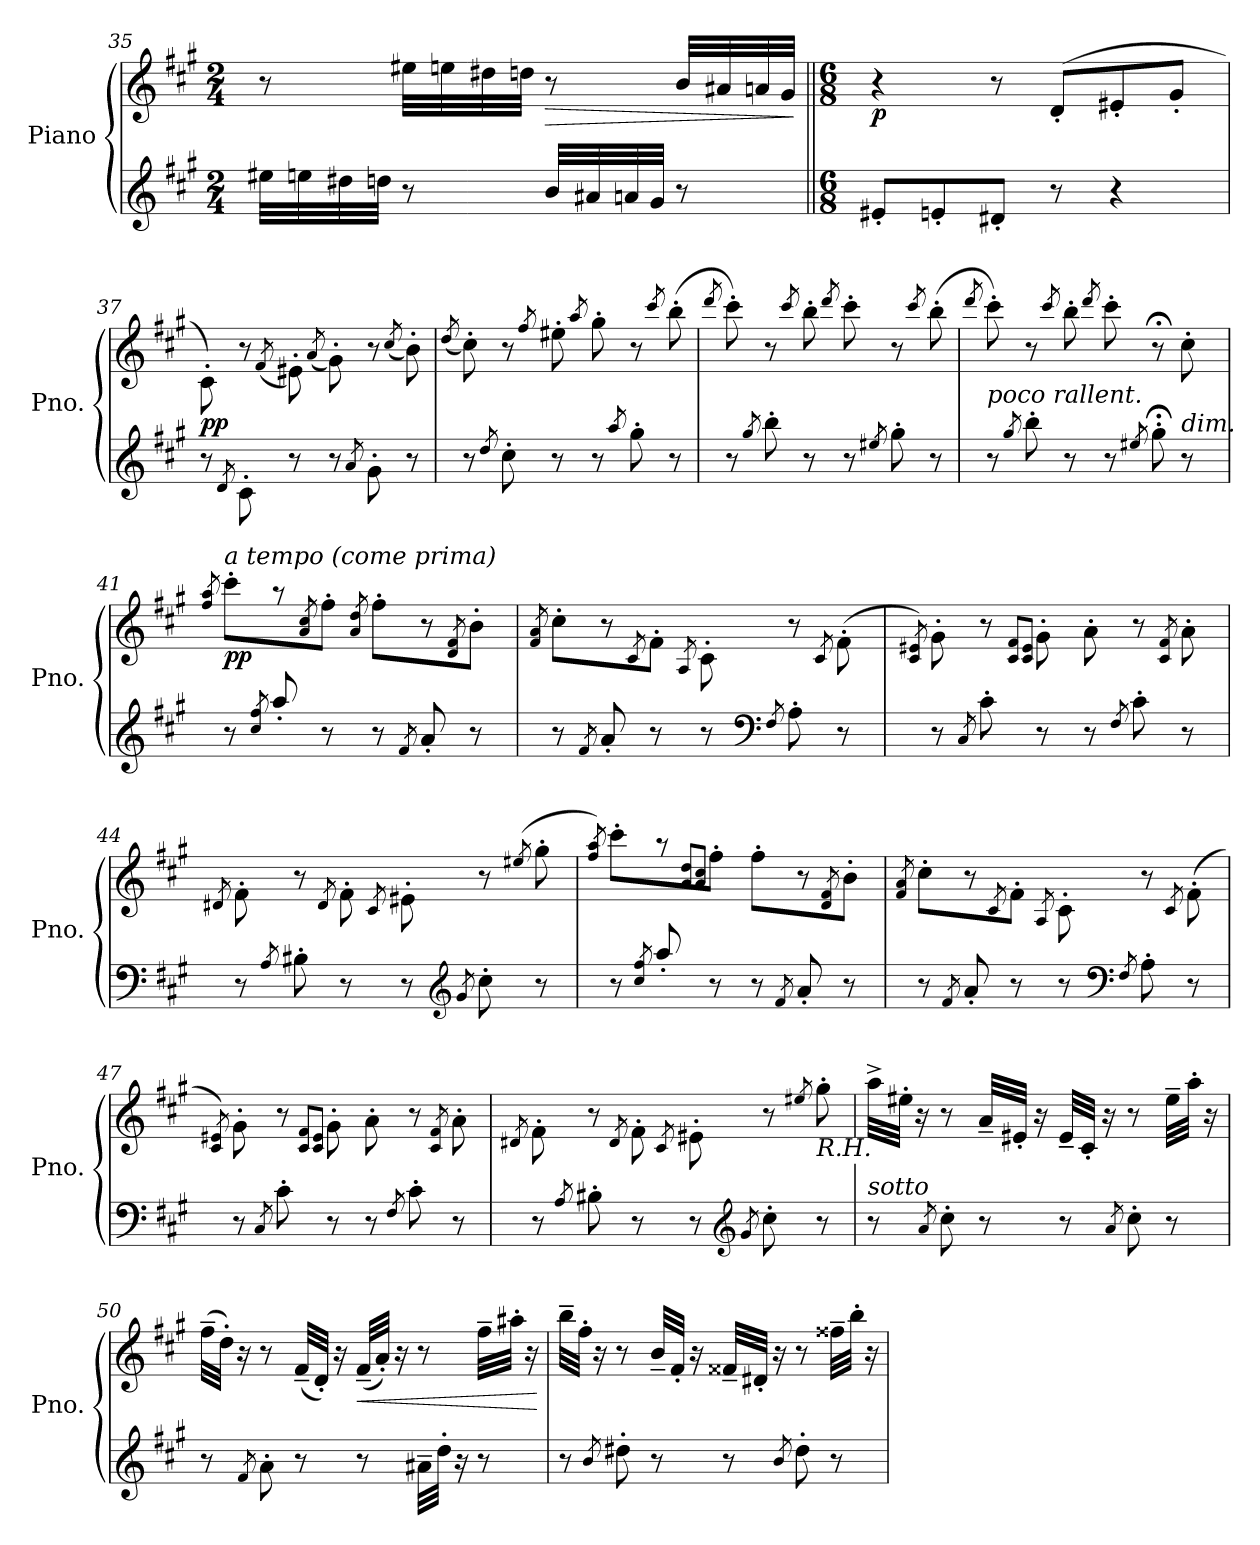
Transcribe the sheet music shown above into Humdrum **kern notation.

**kern	**kern	**dynam
*part1	*part1	*part1
*staff2	*staff1	*staff1/2
*I"Piano	*	*
*I'Pno.	*	*
!!LO:PB:g=z
*clefG2	*clefG2	*
*k[f#c#g#]	*k[f#c#g#]	*
*M2/4	*M2/4	*
=35	=35	=35
32ee#X\LLL	8r	.
32een\	.	.
32dd#X\	.	.
32ddn\JJJ	.	.
8r	32ee#X\LLL	.
.	32een\	.
.	32dd#X\	.
.	32ddn\JJJ	.
!	!	!LO:HP:b
32b/LLL	8r	>
32a#X/	.	.
32an/	.	.
32g#/JJJ	.	.
8r	32b/LLL	.
.	32a#X/	.
.	32an/	.
.	32g#/JJJ	.
.	.	]
=36||	=36||	=36||
*M6/8	*M6/8	*
!	!	!LO:DY:b
8e#X'/L	4r	p
8en'/	.	.
8d#X'/J	8r	.
8r	(>8d'/L	.
4r	8e#X'/	.
.	8g#'/J	.
=37	=37	=37
!	!	!LO:DY:a=2
8r	8c#'\)	pp
8qd/	.	.
8c#'\	8r	.
.	(>8qf#/	.
8r	8e#X'\)	.
.	(>8qa/	.
8r	8g#'\)	.
8qa/	.	.
8g#'\	8r	.
.	(>8qcc#/	.
8r	8b'\)	.
!!LO:LB:g=z
=38	=38	=38
.	(>8qdd/	.
8r	8cc#'\)	.
8qdd/	.	.
8cc#'\	8r	.
.	8qff#/	.
8r	8ee#X'\	.
.	8qaa/	.
8r	8gg#'\	.
8qaa/	.	.
8gg#'\	8r	.
.	8qccc#/	.
8r	(8bb'\	.
=39	=39	=39
.	8qddd/	.
8r	8ccc#'\)	.
8qgg#/	.	.
8bb'\	8r	.
.	8qccc#/	.
8r	8bb'\	.
.	8qddd/	.
8r	8ccc#'\	.
8qee#X/	.	.
8gg#'\	8r	.
.	8qccc#/	.
8r	(8bb'\	.
=40	=40	=40
.	8qddd/	.
!LO:TX:a:i:t=poco rallent.	!	!
8r	8ccc#'\)	.
8qgg#/	.	.
8bb'\	8r	.
.	8qccc#/	.
8r	8bb'\	.
.	8qddd/	.
8r	8ccc#'\	.
8qee#X/	.	.
8gg#;'\	8r;<	.
!LO:TX:a:i:t=dim.	!	!
8r	8cc#'\	.
=41	=41	=41
.	8qff#/ 8qaa/	.
!	!LO:TX:a:i:t=a tempo (come prima)	!
!	!	!LO:DY:b
8r	8ccc#'\L	pp
8qcc#/ 8qff#/	.	.
8aa'/	8r	.
.	8qa/ 8qcc#/	.
8r	8ff#'\J	.
.	8qa/ 8qdd/	.
8r	8ff#'\L	.
8qf#/	.	.
8a'/	8r	.
.	8qd/ 8qf#/	.
8r	8b'\J	.
!!LO:LB:g=z
=42	=42	=42
.	8qf#/ 8qa/	.
8r	8cc#'\L	.
8qf#/	.	.
8a'/	8r	.
.	8qc#/	.
8r	8f#'\J	.
.	8qA/	.
8r	8c#'\	.
*clefF4	*	*
8qF#/	.	.
8A'\	8r	.
.	8qc#/	.
8r	(8f#'\	.
=43	=43	=43
.	8qc#/ 8qe#X/)	.
8r	8g#'\	.
8qC#/	.	.
8c#'\	8r	.
.	8qc#/ 8qf#/L	.
.	8qc#/ 8qe#/J	.
8r	8g#'\	.
8r	8a'\	.
8qF#/	.	.
8c#'\	8r	.
.	8qc#/ 8qf#/	.
8r	8a'\	.
=44	=44	=44
.	8qd#X/	.
8r	8f#'\	.
8qA/	.	.
8B#X'\	8r	.
.	8qd#/	.
8r	8f#'\	.
.	8qc#/	.
8r	8e#X'\	.
*clefG2	*	*
8qg#/	.	.
8cc#'\	8r	.
.	(>8qee#X/	.
8r	8gg#'\	.
!!LO:LB:g=z
=45	=45	=45
.	8qff#/ 8qaa/)	.
8r	8ccc#'\L	.
8qcc#/ 8qff#/	.	.
8aa'/	8r	.
.	8qa/ 8qdd/L	.
.	8qa/ 8qcc#/J	.
8r	8ff#'\J	.
8r	8ff#'\L	.
8qf#/	.	.
8a'/	8r	.
.	8qd/ 8qf#/	.
8r	8b'\J	.
!!LO:LB:g=z
=46	=46	=46
.	8qf#/ 8qa/	.
8r	8cc#'\L	.
8qf#/	.	.
8a'/	8r	.
.	8qc#/	.
8r	8f#'\J	.
.	8qA/	.
8r	8c#'\	.
*clefF4	*	*
8qF#/	.	.
8A'\	8r	.
.	8qc#/	.
8r	(8f#'\	.
=47	=47	=47
.	8qc#/ 8qe#X/)	.
8r	8g#'\	.
8qC#/	.	.
8c#'\	8r	.
.	8qc#/ 8qf#/L	.
.	8qc#/ 8qe#/J	.
8r	8g#'\	.
8r	8a'\	.
8qF#/	.	.
8c#'\	8r	.
.	8qc#/ 8qf#/	.
8r	8a'\	.
=48	=48	=48
.	8qd#X/	.
8r	8f#'\	.
8qA/	.	.
8B#X'\	8r	.
.	8qd#/	.
8r	8f#'\	.
.	8qc#/	.
8r	8e#X'\	.
*clefG2	*	*
8qg#/	.	.
8cc#'\	8r	.
.	8qee#X/	.
!	!LO:TX:b:i:t=R.H.	!
8r	8gg#'\	.
!!LO:LB:g=z
=49	=49	=49
!LO:TX:a:i:t=sotto	!	!
8r	32aa^\LLL	.
.	32ee#X'\JJJ	.
.	16r	.
8qa/	.	.
8cc#'\	8r	.
8r	32a~/LLL	.
.	32e#X'/JJJ	.
.	16r	.
8r	32e#~/LLL	.
.	32c#'/JJJ	.
.	16r	.
8qa/	.	.
8cc#'\	8r	.
8r	32ee#~\LLL	.
.	32aa'\JJJ	.
.	16r	.
!!LO:PB:g=z
=50	=50	=50
8r	(32ff#~\LLL	.
.	32dd'\JJJ)	.
.	16r	.
8qf#/	.	.
8a'\	8r	.
8r	(32f#~/LLL	.
.	32d'/JJJ)	.
.	16r	.
!	!	!LO:HP:b
8r	(>32f#~/LLL	<
.	32a'/JJJ)	.
.	16r	.
32a#X~\LLL	8r	.
32dd'\JJJ	.	.
16r	.	.
8r	32ff#~\LLL	.
.	32aa#X'\JJJ	.
.	16r	.
.	.	[
=51	=51	=51
8r	32bb~\LLL	.
.	32ff#'\JJJ	.
.	16r	.
8qb/	.	.
8dd#X'\	8r	.
8r	32b~/LLL	.
.	32f#'/JJJ	.
.	16r	.
8r	32f##X~/LLL	.
.	32d#X'/JJJ	.
.	16r	.
8qb/	.	.
8dd#'\	8r	.
8r	32ff##X~\LLL	.
.	32bb'\JJJ	.
.	16r	.
=	=	=
*-	*-	*-
